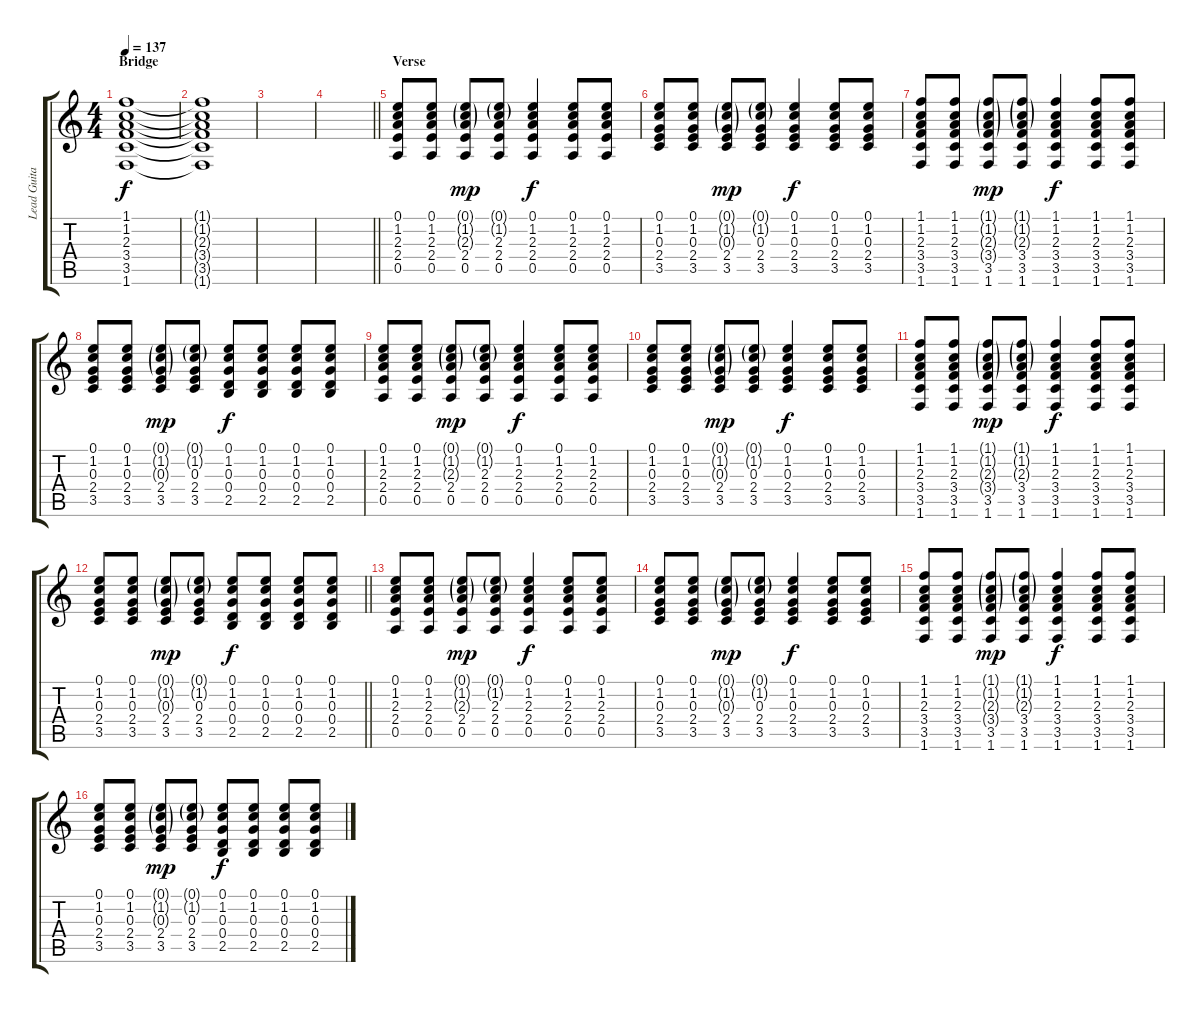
\track ("Lead Guitar" "Lead Guita") {instrument acousticguitarsteel}
\staff {score tabs}
\tuning (E4 B3 G3 D3 A2 E2) {hide}
\ts (4 4)
\section ("" "Bridge")
\tempo 137
\clef g2
\ks c
(1.1 1.2 2.3 3.4 3.5 1.6).1{dy f volume 0} |
(1.1{t} 1.2{t} 2.3{t} 3.4{t} 3.5{t} 1.6{t}).1 |
|
\barLineRight lightlight
|
\section ("" "Verse")
(0.1 1.2 2.3 2.4 0.5).8{volume 7 instrument acousticguitarsteel} (0.1 1.2 2.3 2.4 0.5).8 (0.1{g} 1.2{g} 2.3{g} 2.4 0.5).8{dy mp} (0.1{g} 1.2{g} 2.3 2.4 0.5).8 (0.1 1.2 2.3 2.4 0.5).4{dy f} (0.1 1.2 2.3 2.4 0.5).8 (0.1 1.2 2.3 2.4 0.5).8 |
(0.1 1.2 0.3 2.4 3.5).8 (0.1 1.2 0.3 2.4 3.5).8 (0.1{g} 1.2{g} 0.3{g} 2.4 3.5).8{dy mp} (0.1{g} 1.2{g} 0.3 2.4 3.5).8 (0.1 1.2 0.3 2.4 3.5).4{dy f} (0.1 1.2 0.3 2.4 3.5).8 (0.1 1.2 0.3 2.4 3.5).8 |
(1.1 1.2 2.3 3.4 3.5 1.6).8 (1.1 1.2 2.3 3.4 3.5 1.6).8 (1.1{g} 1.2{g} 2.3{g} 3.4{g} 3.5 1.6).8{dy mp} (1.1{g} 1.2{g} 2.3{g} 3.4 3.5 1.6).8 (1.1 1.2 2.3 3.4 3.5 1.6).4{dy f} (1.1 1.2 2.3 3.4 3.5 1.6).8 (1.1 1.2 2.3 3.4 3.5 1.6).8 |
(0.1 1.2 0.3 2.4 3.5).8 (0.1 1.2 0.3 2.4 3.5).8 (0.1{g} 1.2{g} 0.3{g} 2.4 3.5).8{dy mp} (0.1{g} 1.2{g} 0.3 2.4 3.5).8 (0.1 1.2 0.3 0.4 2.5).8{dy f} (0.1 1.2 0.3 0.4 2.5).8 (0.1 1.2 0.3 0.4 2.5).8 (0.1 1.2 0.3 0.4 2.5).8 |
(0.1 1.2 2.3 2.4 0.5).8 (0.1 1.2 2.3 2.4 0.5).8 (0.1{g} 1.2{g} 2.3{g} 2.4 0.5).8{dy mp} (0.1{g} 1.2{g} 2.3 2.4 0.5).8 (0.1 1.2 2.3 2.4 0.5).4{dy f} (0.1 1.2 2.3 2.4 0.5).8 (0.1 1.2 2.3 2.4 0.5).8 |
(0.1 1.2 0.3 2.4 3.5).8 (0.1 1.2 0.3 2.4 3.5).8 (0.1{g} 1.2{g} 0.3{g} 2.4 3.5).8{dy mp} (0.1{g} 1.2{g} 0.3 2.4 3.5).8 (0.1 1.2 0.3 2.4 3.5).4{dy f} (0.1 1.2 0.3 2.4 3.5).8 (0.1 1.2 0.3 2.4 3.5).8 |
(1.1 1.2 2.3 3.4 3.5 1.6).8 (1.1 1.2 2.3 3.4 3.5 1.6).8 (1.1{g} 1.2{g} 2.3{g} 3.4{g} 3.5 1.6).8{dy mp} (1.1{g} 1.2{g} 2.3{g} 3.4 3.5 1.6).8 (1.1 1.2 2.3 3.4 3.5 1.6).4{dy f} (1.1 1.2 2.3 3.4 3.5 1.6).8 (1.1 1.2 2.3 3.4 3.5 1.6).8 |
\barLineRight lightlight
(0.1 1.2 0.3 2.4 3.5).8 (0.1 1.2 0.3 2.4 3.5).8 (0.1{g} 1.2{g} 0.3{g} 2.4 3.5).8{dy mp} (0.1{g} 1.2{g} 0.3 2.4 3.5).8 (0.1 1.2 0.3 0.4 2.5).8{dy f} (0.1 1.2 0.3 0.4 2.5).8 (0.1 1.2 0.3 0.4 2.5).8 (0.1 1.2 0.3 0.4 2.5).8 |
(0.1 1.2 2.3 2.4 0.5).8 (0.1 1.2 2.3 2.4 0.5).8 (0.1{g} 1.2{g} 2.3{g} 2.4 0.5).8{dy mp} (0.1{g} 1.2{g} 2.3 2.4 0.5).8 (0.1 1.2 2.3 2.4 0.5).4{dy f} (0.1 1.2 2.3 2.4 0.5).8 (0.1 1.2 2.3 2.4 0.5).8 |
(0.1 1.2 0.3 2.4 3.5).8 (0.1 1.2 0.3 2.4 3.5).8 (0.1{g} 1.2{g} 0.3{g} 2.4 3.5).8{dy mp} (0.1{g} 1.2{g} 0.3 2.4 3.5).8 (0.1 1.2 0.3 2.4 3.5).4{dy f} (0.1 1.2 0.3 2.4 3.5).8 (0.1 1.2 0.3 2.4 3.5).8 |
(1.1 1.2 2.3 3.4 3.5 1.6).8 (1.1 1.2 2.3 3.4 3.5 1.6).8 (1.1{g} 1.2{g} 2.3{g} 3.4{g} 3.5 1.6).8{dy mp} (1.1{g} 1.2{g} 2.3{g} 3.4 3.5 1.6).8 (1.1 1.2 2.3 3.4 3.5 1.6).4{dy f} (1.1 1.2 2.3 3.4 3.5 1.6).8 (1.1 1.2 2.3 3.4 3.5 1.6).8 |
(0.1 1.2 0.3 2.4 3.5).8 (0.1 1.2 0.3 2.4 3.5).8 (0.1{g} 1.2{g} 0.3{g} 2.4 3.5).8{dy mp} (0.1{g} 1.2{g} 0.3 2.4 3.5).8 (0.1 1.2 0.3 0.4 2.5).8{dy f} (0.1 1.2 0.3 0.4 2.5).8 (0.1 1.2 0.3 0.4 2.5).8 (0.1 1.2 0.3 0.4 2.5).8
